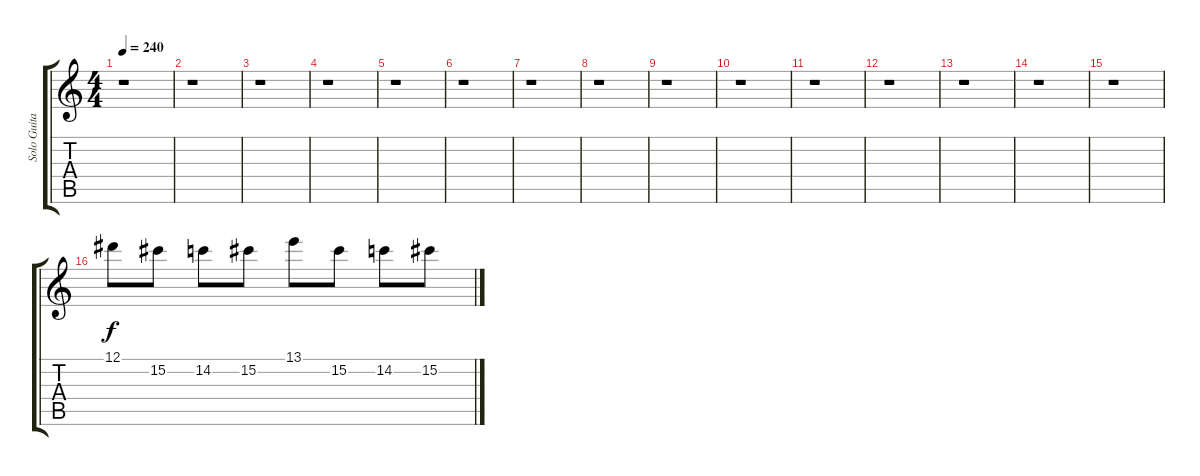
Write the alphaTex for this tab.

\track ("Solo Guitar" "Solo Guita") {instrument distortionguitar}
\staff {score tabs}
\tuning (Eb4 Bb3 Gb3 Db3 Ab2 Eb2) {hide}
\ts (4 4)
\tempo 240
\clef g2
\ks c
r.1{dy f} |
r.1 |
r.1 |
r.1 |
r.1 |
r.1 |
r.1 |
r.1 |
r.1 |
r.1 |
r.1 |
r.1 |
r.1 |
r.1 |
r.1 |
12.1.8 15.2.8 14.2.8 15.2.8 13.1.8 15.2.8 14.2.8 15.2.8
